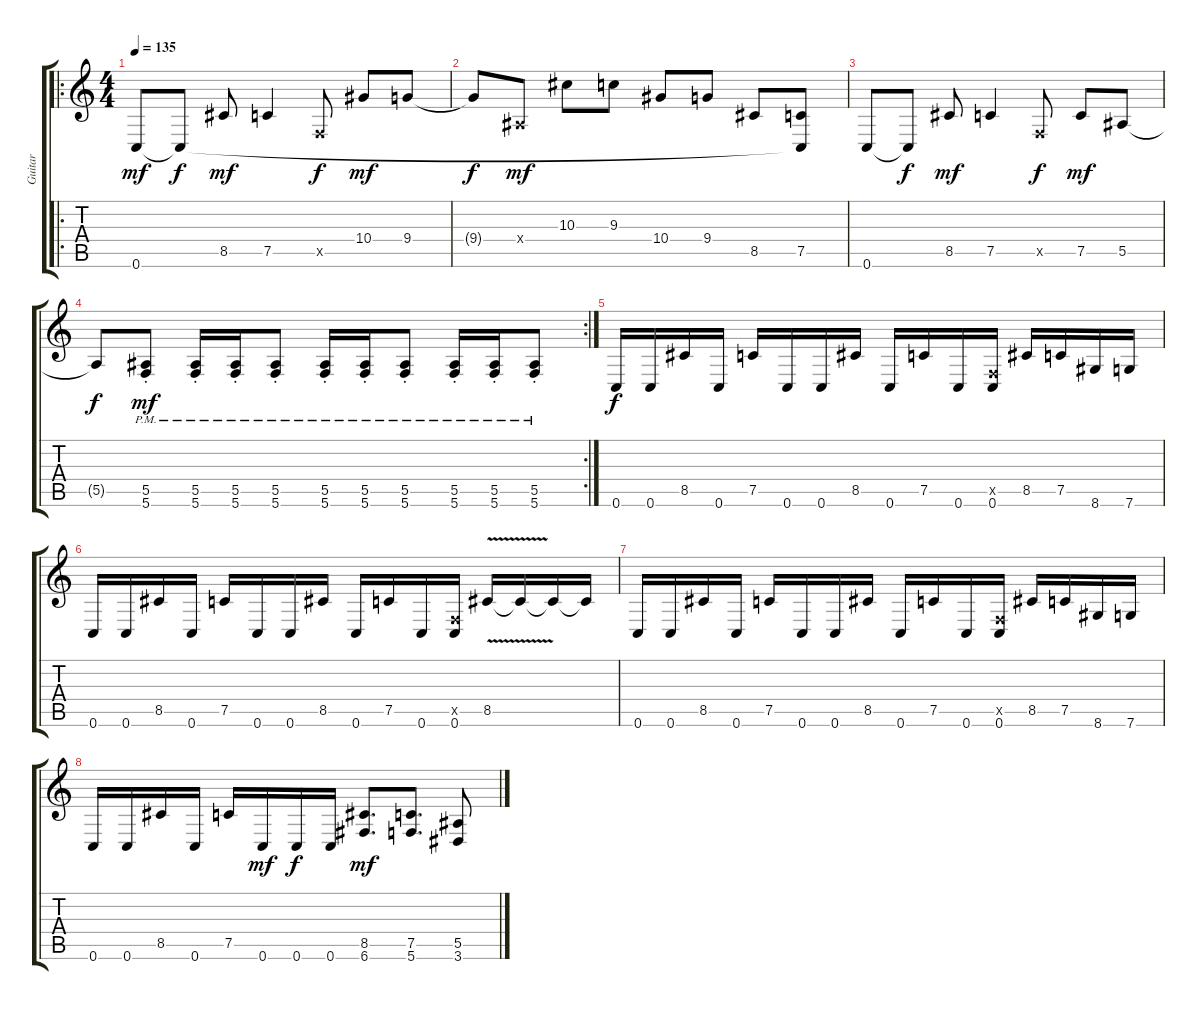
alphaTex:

\track ("Guitar" "Guitar") {instrument distortionguitar}
\staff {score tabs}
\tuning (C4 G3 Eb3 Bb2 F2 C2) {hide}
\ro
\ts (4 4)
\tempo 135
\clef g2
\ks c
0.6.8{dy mf} 0.6{t}.8{dy f} 8.5.8{dy mf} 7.5.4 0.5{x}.8{dy f} 10.4.8{dy mf} 9.4.8 |
9.4{t}.8{dy f} 0.4{x}.8{dy mf} 10.3.8 9.3.8 10.4.8 9.4.8 8.5.8 (7.5 0.6{t}).8 |
0.6.8 0.6{t}.8{dy f} 8.5.8{dy mf} 7.5.4 0.5{x}.8{dy f} 7.5.8{dy mf} 5.5.8 |
\rc 2
5.5{t}.8{dy f} (5.5{pm} 5.6{pm st}).8{dy mf} (5.5{pm} 5.6{pm st}).16 (5.5{pm} 5.6{pm st}).16 (5.5{pm} 5.6{pm st}).8 (5.5{pm} 5.6{pm st}).16 (5.5{pm} 5.6{pm st}).16 (5.5{pm} 5.6{pm st}).8 (5.5{pm} 5.6{pm st}).16 (5.5{pm} 5.6{pm st}).16 (5.5{pm} 5.6{pm st}).8 |
0.6.16{dy f} 0.6.16 8.5.16 0.6.16 7.5.16 0.6.16 0.6.16 8.5.16 0.6.16 7.5.16 0.6.16 (0.5{x} 0.6).16 8.5.16 7.5.16 8.6.16 7.6.16 |
0.6.16 0.6.16 8.5.16 0.6.16 7.5.16 0.6.16 0.6.16 8.5.16 0.6.16 7.5.16 0.6.16 (0.5{x} 0.6).16 8.5{v}.16 8.5{t}.16 8.5{t}.16 8.5{t}.16 |
0.6.16 0.6.16 8.5.16 0.6.16 7.5.16 0.6.16 0.6.16 8.5.16 0.6.16 7.5.16 0.6.16 (0.5{x} 0.6).16 8.5.16 7.5.16 8.6.16 7.6.16 |
0.6.16 0.6.16 8.5.16 0.6.16 7.5.16 0.6.16{dy mf} 0.6.16{dy f} 0.6.16 (8.5 6.6).8{d dy mf} (7.5 5.6).8{d} (5.5 3.6).8
